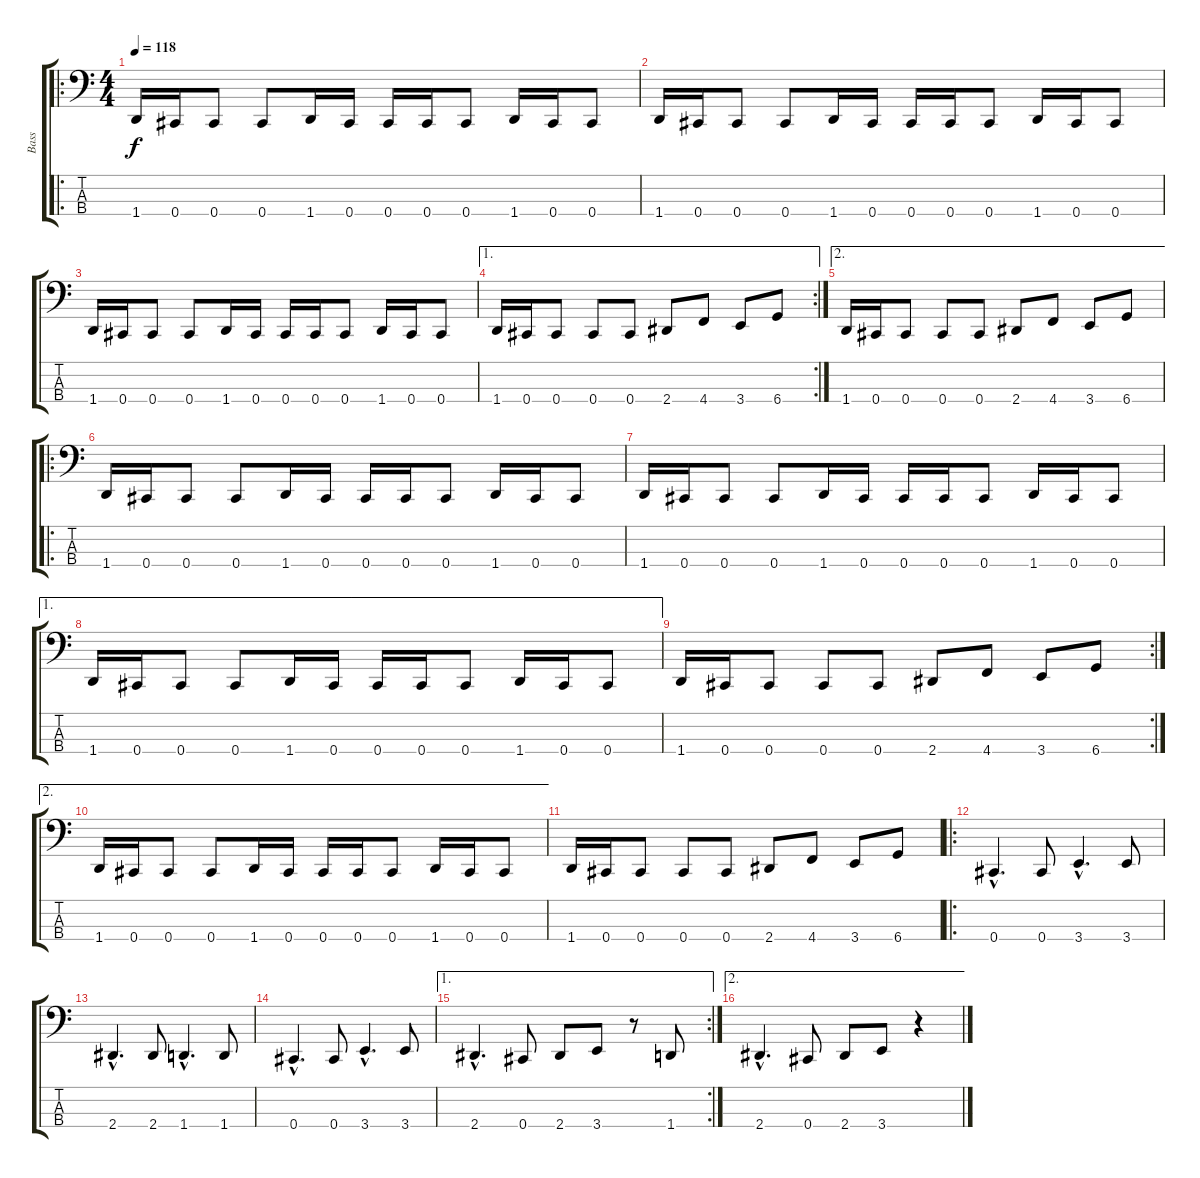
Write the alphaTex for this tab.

\track ("Bass" "Bass") {instrument electricbasspick}
\staff {score tabs}
\tuning (E2 B1 Gb1 Db1) {hide}
\ro
\ts (4 4)
\tempo 118
\clef f4
\ks c
1.4.16{dy f} 0.4.16 0.4.8 0.4.8 1.4.16 0.4.16 0.4.16 0.4.16 0.4.8 1.4.16 0.4.16 0.4.8 |
1.4.16 0.4.16 0.4.8 0.4.8 1.4.16 0.4.16 0.4.16 0.4.16 0.4.8 1.4.16 0.4.16 0.4.8 |
1.4.16 0.4.16 0.4.8 0.4.8 1.4.16 0.4.16 0.4.16 0.4.16 0.4.8 1.4.16 0.4.16 0.4.8 |
\ae 1
\rc 2
1.4.16 0.4.16 0.4.8 0.4.8 0.4.8 2.4.8 4.4.8 3.4.8 6.4.8 |
\ae 2
1.4.16 0.4.16 0.4.8 0.4.8 0.4.8 2.4.8 4.4.8 3.4.8 6.4.8 |
\ro
1.4.16 0.4.16 0.4.8 0.4.8 1.4.16 0.4.16 0.4.16 0.4.16 0.4.8 1.4.16 0.4.16 0.4.8 |
1.4.16 0.4.16 0.4.8 0.4.8 1.4.16 0.4.16 0.4.16 0.4.16 0.4.8 1.4.16 0.4.16 0.4.8 |
\ae 1
1.4.16 0.4.16 0.4.8 0.4.8 1.4.16 0.4.16 0.4.16 0.4.16 0.4.8 1.4.16 0.4.16 0.4.8 |
\rc 2
1.4.16 0.4.16 0.4.8 0.4.8 0.4.8 2.4.8 4.4.8 3.4.8 6.4.8 |
\ae 2
1.4.16 0.4.16 0.4.8 0.4.8 1.4.16 0.4.16 0.4.16 0.4.16 0.4.8 1.4.16 0.4.16 0.4.8 |
1.4.16 0.4.16 0.4.8 0.4.8 0.4.8 2.4.8 4.4.8 3.4.8 6.4.8 |
\ro
0.4{hac}.4{d} 0.4.8 3.4{hac}.4{d} 3.4.8 |
2.4{hac}.4{d} 2.4.8 1.4{hac}.4{d} 1.4.8 |
0.4{hac}.4{d} 0.4.8 3.4{hac}.4{d} 3.4.8 |
\ae 1
\rc 2
2.4{hac}.4{d} 0.4.8 2.4.8 3.4.8 r.8 1.4.8 |
\ae 2
2.4{hac}.4{d} 0.4.8 2.4.8 3.4.8 r.4
